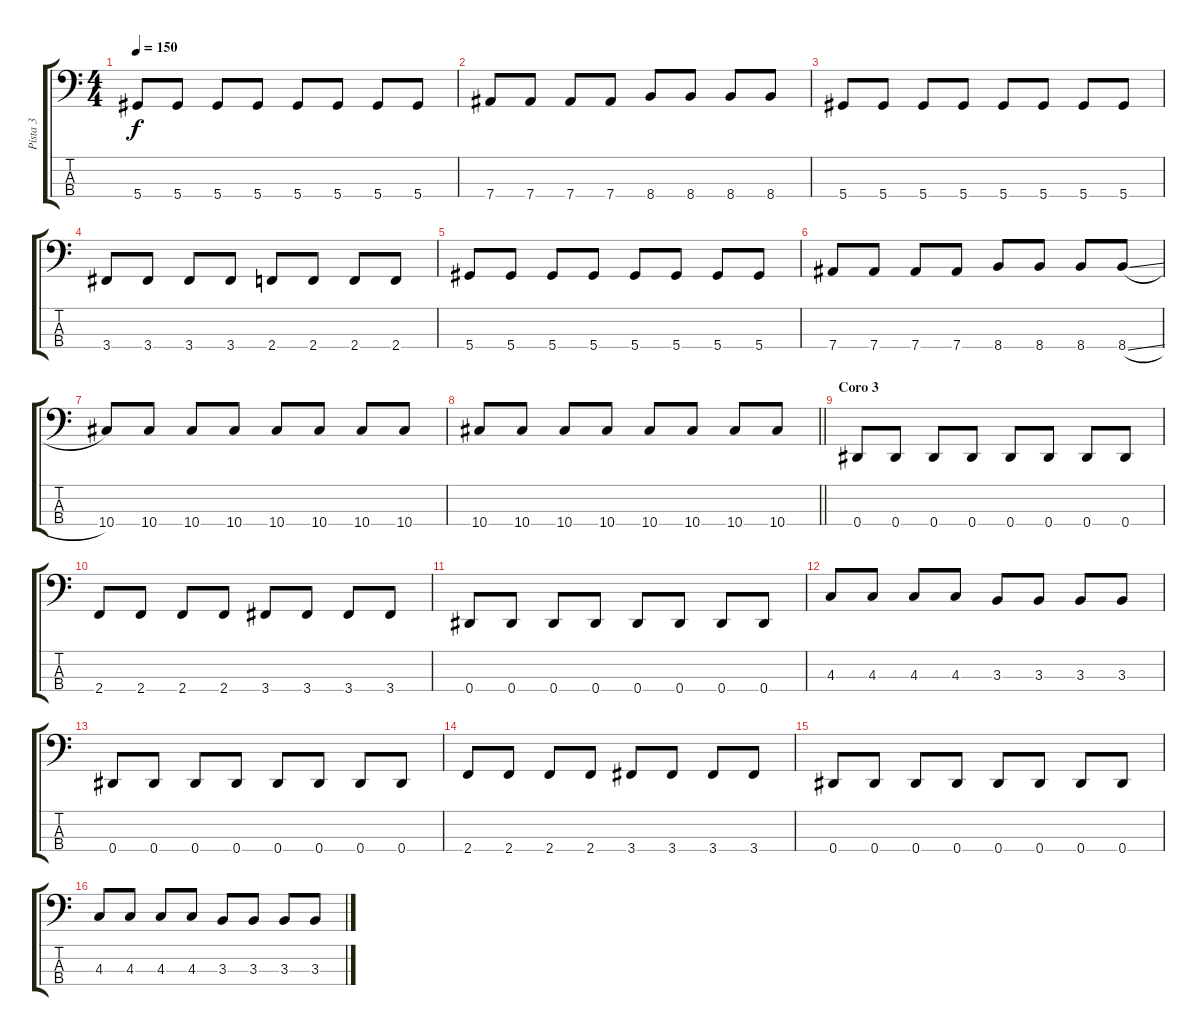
\track ("Pista 3" "Pista 3") {instrument electricbassfinger}
\staff {score tabs}
\tuning (Gb2 Db2 Ab1 Eb1) {hide}
\ts (4 4)
\tempo 150
\clef f4
\ks c
5.4.8{dy f} 5.4.8 5.4.8 5.4.8 5.4.8 5.4.8 5.4.8 5.4.8 |
7.4.8 7.4.8 7.4.8 7.4.8 8.4.8 8.4.8 8.4.8 8.4.8 |
5.4.8 5.4.8 5.4.8 5.4.8 5.4.8 5.4.8 5.4.8 5.4.8 |
3.4.8 3.4.8 3.4.8 3.4.8 2.4.8 2.4.8 2.4.8 2.4.8 |
5.4.8 5.4.8 5.4.8 5.4.8 5.4.8 5.4.8 5.4.8 5.4.8 |
7.4.8 7.4.8 7.4.8 7.4.8 8.4.8 8.4.8 8.4.8 8.4{sl}.8 |
10.4.8 10.4.8 10.4.8 10.4.8 10.4.8 10.4.8 10.4.8 10.4.8 |
\barLineRight lightlight
10.4.8 10.4.8 10.4.8 10.4.8 10.4.8 10.4.8 10.4.8 10.4.8 |
\section ("" "Coro 3")
0.4.8 0.4.8 0.4.8 0.4.8 0.4.8 0.4.8 0.4.8 0.4.8 |
2.4.8 2.4.8 2.4.8 2.4.8 3.4.8 3.4.8 3.4.8 3.4.8 |
0.4.8 0.4.8 0.4.8 0.4.8 0.4.8 0.4.8 0.4.8 0.4.8 |
4.3.8 4.3.8 4.3.8 4.3.8 3.3.8 3.3.8 3.3.8 3.3.8 |
0.4.8 0.4.8 0.4.8 0.4.8 0.4.8 0.4.8 0.4.8 0.4.8 |
2.4.8 2.4.8 2.4.8 2.4.8 3.4.8 3.4.8 3.4.8 3.4.8 |
0.4.8 0.4.8 0.4.8 0.4.8 0.4.8 0.4.8 0.4.8 0.4.8 |
4.3.8 4.3.8 4.3.8 4.3.8 3.3.8 3.3.8 3.3.8 3.3.8
